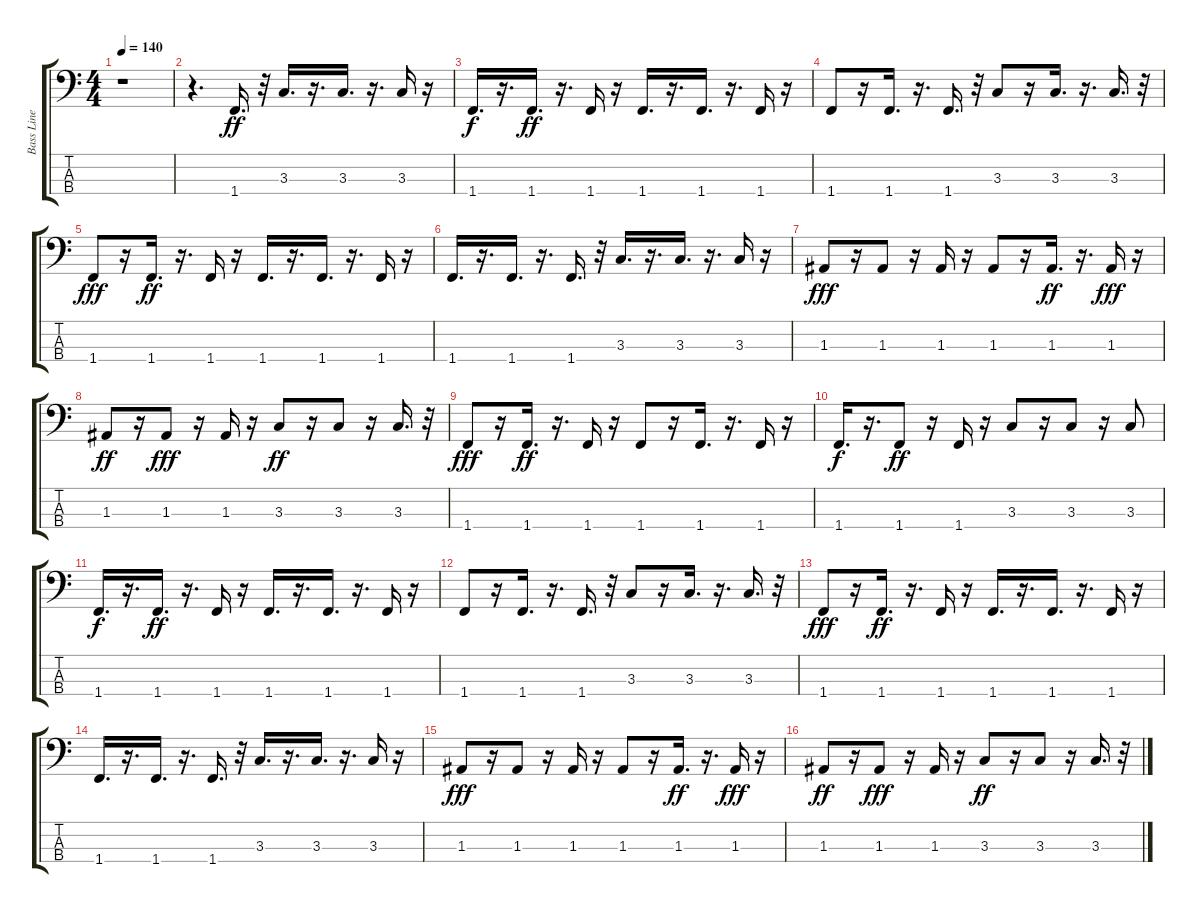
\track ("Bass Line" "Bass Line") {instrument acousticbass}
\staff {score tabs}
\tuning (G2 D2 A1 E1) {hide}
\ts (4 4)
\tempo 140
\clef f4
\ks c
r.1{dy ff} |
r.4{d} 1.4.16{d} r.32 3.3.16{d} r.16{d} 3.3.16{d} r.16{d} 3.3.16 r.16 |
1.4.16{d dy f} r.16{d} 1.4.16{d dy ff} r.16{d} 1.4.16 r.16 1.4.16{d} r.16{d} 1.4.16{d} r.16{d} 1.4.16 r.16 |
1.4.8 r.16 1.4.16{d} r.16{d} 1.4.16{d} r.32 3.3.8 r.16 3.3.16{d} r.16{d} 3.3.16{d} r.32 |
1.4.8{dy fff} r.16 1.4.16{d dy ff} r.16{d} 1.4.16 r.16 1.4.16{d} r.16{d} 1.4.16{d} r.16{d} 1.4.16 r.16 |
1.4.16{d} r.16{d} 1.4.16{d} r.16{d} 1.4.16{d} r.32 3.3.16{d} r.16{d} 3.3.16{d} r.16{d} 3.3.16 r.16 |
1.3.8{dy fff} r.16 1.3.8 r.16 1.3.16 r.16 1.3.8 r.16 1.3.16{d dy ff} r.16{d} 1.3.16{dy fff} r.16 |
1.3.8{dy ff} r.16 1.3.8{dy fff} r.16 1.3.16 r.16 3.3.8{dy ff} r.16 3.3.8 r.16 3.3.16{d} r.32 |
1.4.8{dy fff} r.16 1.4.16{d dy ff} r.16{d} 1.4.16 r.16 1.4.8 r.16 1.4.16{d} r.16{d} 1.4.16 r.16 |
1.4.16{d dy f} r.16{d} 1.4.8{dy ff} r.16 1.4.16 r.16 3.3.8 r.16 3.3.8 r.16 3.3.8 |
1.4.16{d dy f} r.16{d} 1.4.16{d dy ff} r.16{d} 1.4.16 r.16 1.4.16{d} r.16{d} 1.4.16{d} r.16{d} 1.4.16 r.16 |
1.4.8 r.16 1.4.16{d} r.16{d} 1.4.16{d} r.32 3.3.8 r.16 3.3.16{d} r.16{d} 3.3.16{d} r.32 |
1.4.8{dy fff} r.16 1.4.16{d dy ff} r.16{d} 1.4.16 r.16 1.4.16{d} r.16{d} 1.4.16{d} r.16{d} 1.4.16 r.16 |
1.4.16{d} r.16{d} 1.4.16{d} r.16{d} 1.4.16{d} r.32 3.3.16{d} r.16{d} 3.3.16{d} r.16{d} 3.3.16 r.16 |
1.3.8{dy fff} r.16 1.3.8 r.16 1.3.16 r.16 1.3.8 r.16 1.3.16{d dy ff} r.16{d} 1.3.16{dy fff} r.16 |
1.3.8{dy ff} r.16 1.3.8{dy fff} r.16 1.3.16 r.16 3.3.8{dy ff} r.16 3.3.8 r.16 3.3.16{d} r.32
